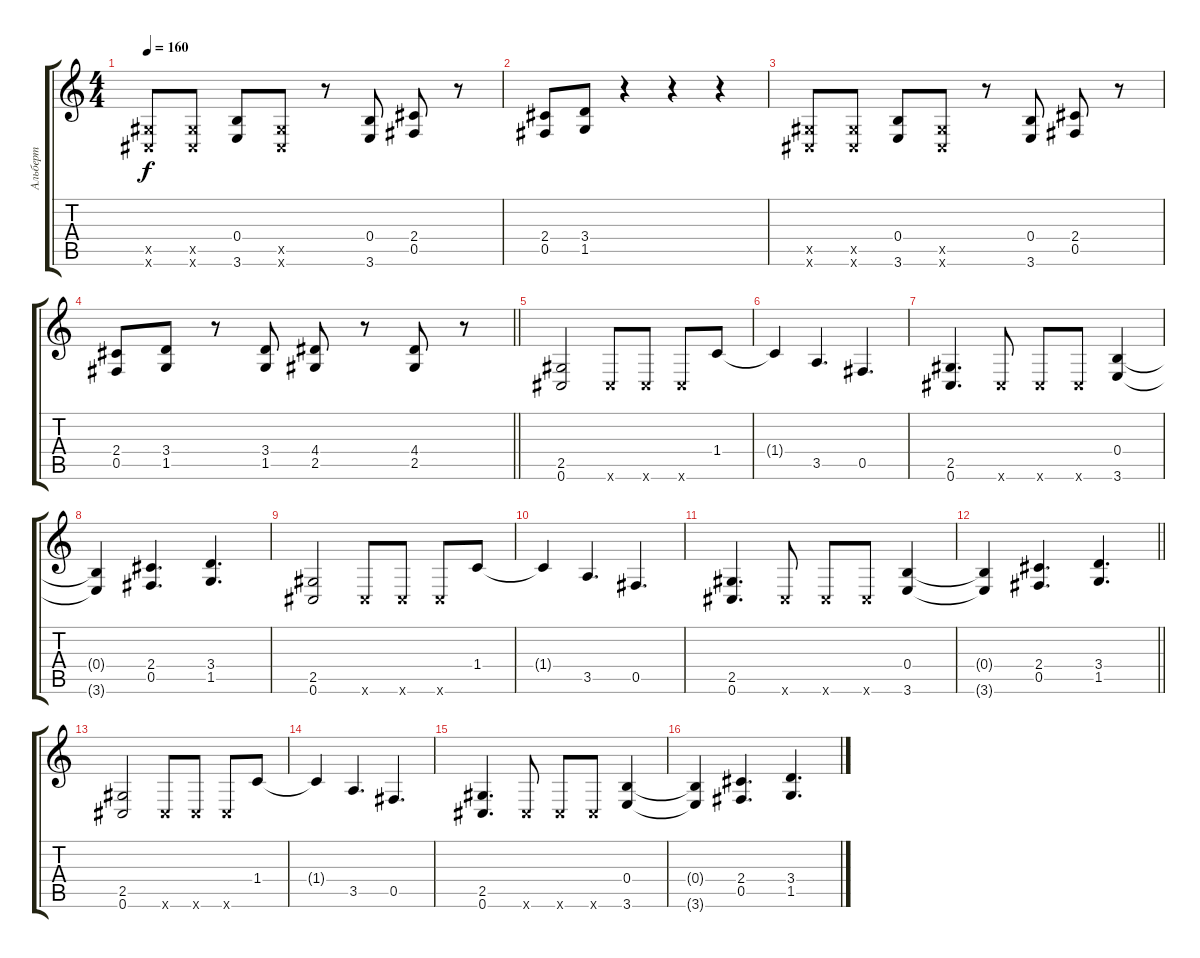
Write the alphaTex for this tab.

\track ("Альберт" "Альберт") {instrument distortionguitar}
\staff {score tabs}
\tuning (Db4 Ab3 E3 B2 Gb2 Db2) {hide}
\ts (4 4)
\tempo 160
\clef g2
\ks c
(2.5{x} 0.6{x}).8{dy f} (2.5{x} 0.6{x}).8 (0.4 3.6).8 (2.5{x} 0.6{x}).8 r.8 (0.4 3.6).8 (2.4 0.5).8 r.8 |
(2.4 0.5).8 (3.4 1.5).8 r.4 r.4 r.4 |
(2.5{x} 0.6{x}).8 (2.5{x} 0.6{x}).8 (0.4 3.6).8 (2.5{x} 0.6{x}).8 r.8 (0.4 3.6).8 (2.4 0.5).8 r.8 |
\barLineRight lightlight
(2.4 0.5).8 (3.4 1.5).8 r.8 (3.4 1.5).8 (4.4 2.5).8 r.8 (4.4 2.5).8 r.8 |
(2.5 0.6).2 0.6{x}.8 0.6{x}.8 0.6{x}.8 1.4.8 |
1.4{t}.4 3.5.4{d} 0.5.4{d} |
(2.5 0.6).4{d} 0.6{x}.8 0.6{x}.8 0.6{x}.8 (0.4 3.6).4 |
(0.4{t} 3.6{t}).4 (2.4 0.5).4{d} (3.4 1.5).4{d} |
(2.5 0.6).2 0.6{x}.8 0.6{x}.8 0.6{x}.8 1.4.8 |
1.4{t}.4 3.5.4{d} 0.5.4{d} |
(2.5 0.6).4{d} 0.6{x}.8 0.6{x}.8 0.6{x}.8 (0.4 3.6).4 |
\barLineRight lightlight
(0.4{t} 3.6{t}).4 (2.4 0.5).4{d} (3.4 1.5).4{d} |
(2.5 0.6).2 0.6{x}.8 0.6{x}.8 0.6{x}.8 1.4.8 |
1.4{t}.4 3.5.4{d} 0.5.4{d} |
(2.5 0.6).4{d} 0.6{x}.8 0.6{x}.8 0.6{x}.8 (0.4 3.6).4 |
(0.4{t} 3.6{t}).4 (2.4 0.5).4{d} (3.4 1.5).4{d}
